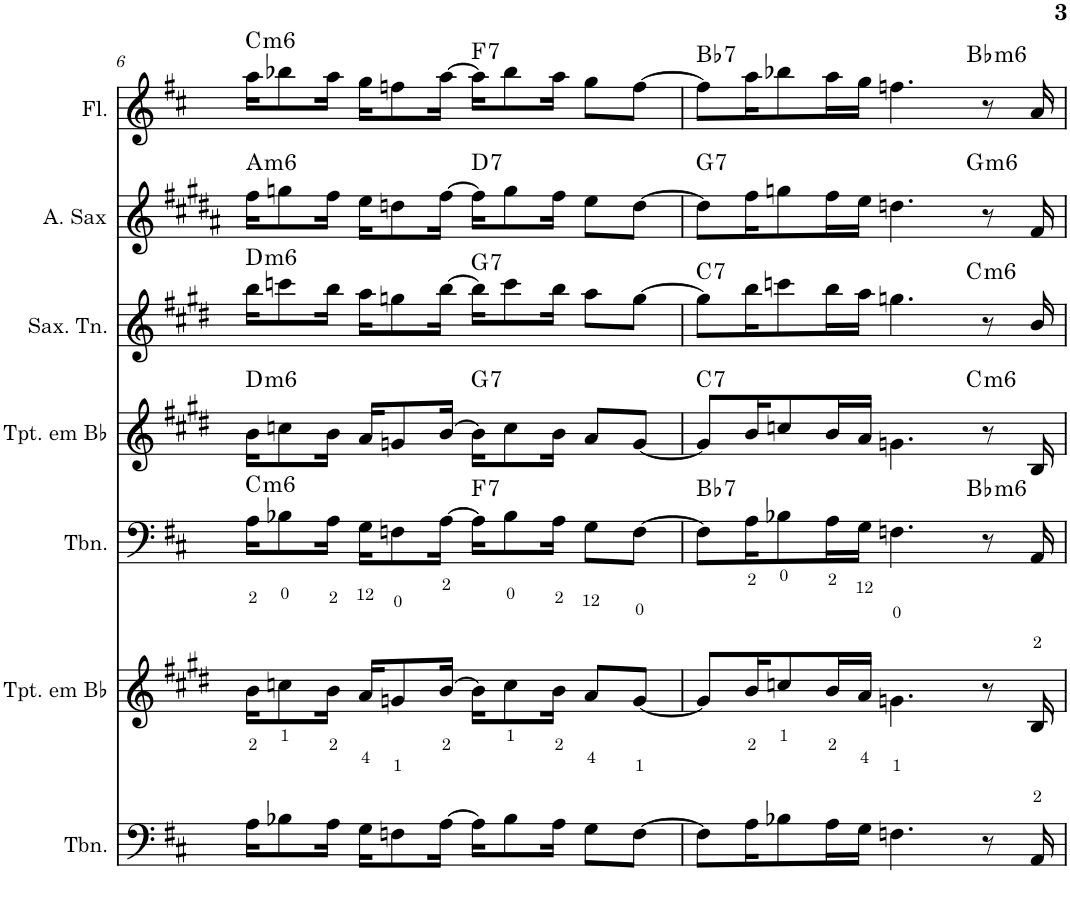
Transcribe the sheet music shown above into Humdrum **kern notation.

**kern	**kern	**kern	**harte	**kern	**harte	**kern	**harte	**kern	**harte	**kern	**harte
*part7	*part6	*part5	*part5	*part4	*part4	*part3	*part3	*part2	*part2	*part1	*part1
*staff7	*staff6	*staff5	*	*staff4	*	*staff3	*	*staff2	*	*staff1	*
*I"Trombone	*I"Trompete em Bb	*I"Trombone	*	*I"Trompete em Bb	*	*I"Saxofone Tenor	*	*I"Saxofone Alto	*	*I"Flauta Transversal	*
*I'Tbn.	*I'Tpt. em Bb	*I'Tbn.	*	*I'Tpt. em Bb	*	*I'Sax. Tn.	*	*	*	*I'Fl.	*
!!LO:PB:g=z
*clefF4	*clefG2	*clefF4	*	*clefG2	*	*clefG2	*	*clefG2	*	*clefG2	*
*	*Trd1c2	*	*	*Trd1c2	*	*Trd8c14	*	*Trd5c9	*	*	*
*k[f#c#]	*k[f#c#g#d#]	*k[f#c#]	*	*k[f#c#g#d#]	*	*k[f#c#g#d#]	*	*k[f#c#g#d#a#]	*	*k[f#c#]	*
*D:	*E:	*D:	*	*E:	*	*E:	*	*B:	*	*D:	*
*M4/4	*M4/4	*M4/4	*	*M4/4	*	*M4/4	*	*M4/4	*	*M4/4	*
=6	=6	=6	=6	=6	=6	=6	=6	=6	=6	=6	=6
!	!	!	!LO:H:kt=m6	!	!LO:H:kt=m6	!	!LO:H:kt=m6	!	!LO:H:kt=m6	!	!LO:H:kt=m6
16A\KL	16b\KL	16A\KL	C:min6	16b\KL	D:min6	16bb\KL	D:min6	16ff#\KL	A:min6	16aa\KL	C:min6
8B-X\	8ccn\	8B-X\	.	8ccn\	.	8cccn\	.	8ggn\	.	8bb-X\	.
16A\Jk	16b\Jk	16A\Jk	.	16b\Jk	.	16bb\Jk	.	16ff#\Jk	.	16aa\Jk	.
16G\KL	16a/KL	16G\KL	.	16a/KL	.	16aa\KL	.	16ee\KL	.	16gg\KL	.
8Fn\	8gn/	8Fn\	.	8gn/	.	8ggn\	.	8ddn\	.	8ffn\	.
[16A\Jk	[16b/Jk	[16A\Jk	.	[16b/Jk	.	[16bb\Jk	.	[16ff#\Jk	.	[16aa\Jk	.
!	!	!	!LO:H:kt=7	!	!LO:H:kt=7	!	!LO:H:kt=7	!	!LO:H:kt=7	!	!LO:H:kt=7
16A\KL]	16b\KL]	16A\KL]	F:7	16b\KL]	G:7	16bb\KL]	G:7	16ff#\KL]	D:7	16aa\KL]	F:7
8B-\	8cc\	8B-\	.	8cc\	.	8ccc\	.	8gg\	.	8bb-\	.
16A\Jk	16b\Jk	16A\Jk	.	16b\Jk	.	16bb\Jk	.	16ff#\Jk	.	16aa\Jk	.
8G\L	8a/L	8G\L	.	8a/L	.	8aa\L	.	8ee\L	.	8gg\L	.
[8F\J	[8g/J	[8F\J	.	[8g/J	.	[8gg\J	.	[8dd\J	.	[8ff\J	.
=7	=7	=7	=7	=7	=7	=7	=7	=7	=7	=7	=7
!	!	!	!LO:H:kt=7	!	!LO:H:kt=7	!	!LO:H:kt=7	!	!LO:H:kt=7	!	!LO:H:kt=7
*	*	*^	*	*^	*	*^	*	*^	*	*^	*
8F\L]	8g/L]	8F\L]	2.ryy	Bb:7	8g/L]	2.ryy	C:7	8gg\L]	2.ryy	C:7	8dd\L]	2.ryy	G:7	8ff\L]	2.ryy	Bb:7
16A\K	16b/K	16A\K	.	.	16b/K	.	.	16bb\K	.	.	16ff#\K	.	.	16aa\K	.	.
8B-X\	8ccn/	8B-X\	.	.	8ccn/	.	.	8cccn\	.	.	8ggn\	.	.	8bb-X\	.	.
16A\L	16b/L	16A\L	.	.	16b/L	.	.	16bb\L	.	.	16ff#\L	.	.	16aa\L	.	.
16G\JJ	16a/JJ	16G\JJ	.	.	16a/JJ	.	.	16aa\JJ	.	.	16ee\JJ	.	.	16gg\JJ	.	.
4.Fn\	4.gn\	4.Fn\	.	.	4.gn\	.	.	4.ggn\	.	.	4.ddn\	.	.	4.ffn\	.	.
!	!	!	!	!LO:H:kt=m6	!	!	!LO:H:kt=m6	!	!	!LO:H:kt=m6	!	!	!LO:H:kt=m6	!	!	!LO:H:kt=m6
.	.	.	4ryy	Bb:min6	.	4ryy	C:min6	.	4ryy	C:min6	.	4ryy	G:min6	.	4ryy	Bb:min6
8r	8r	8r	.	.	8r	.	.	8r	.	.	8r	.	.	8r	.	.
16AA/	16B/	16AA/	.	.	16B/	.	.	16b/	.	.	16f#/	.	.	16a/	.	.
*	*	*v	*v	*	*	*	*	*v	*v	*	*v	*v	*	*v	*v	*
*	*	*	*	*v	*v	*	*	*	*	*	*	*
=	=	=	=	=	=	=	=	=	=	=	=
*-	*-	*-	*-	*-	*-	*-	*-	*-	*-	*-	*-
